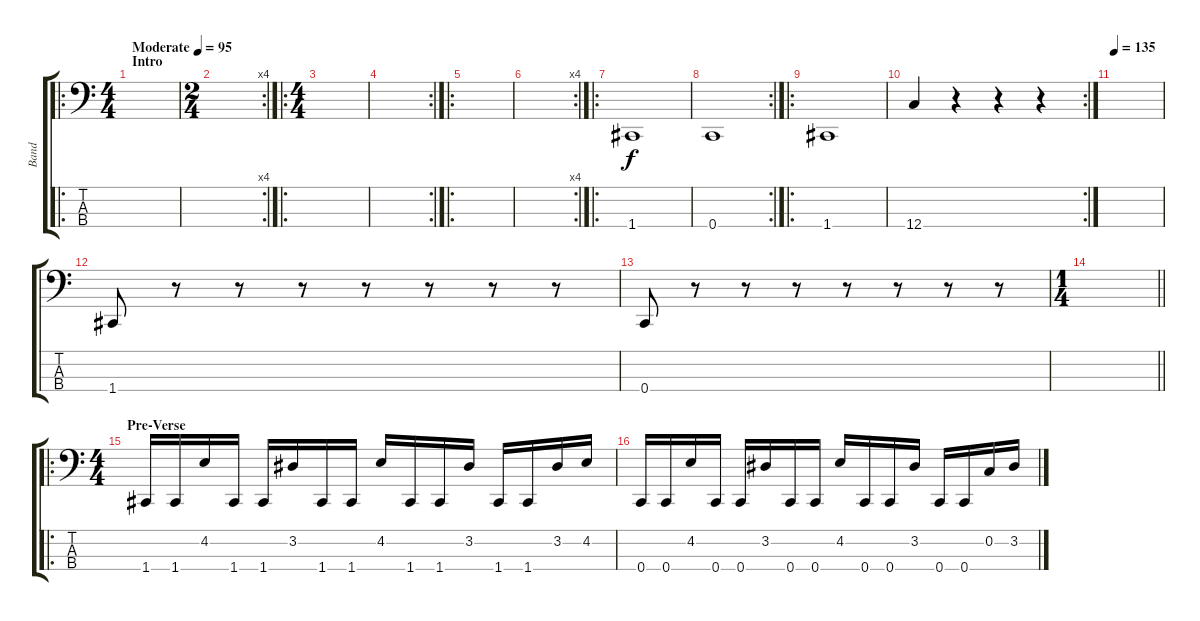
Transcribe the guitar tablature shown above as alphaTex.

\track ("Band" "Band") {instrument electricbasspick}
\staff {score tabs}
\tuning (F2 C2 G1 C1) {hide}
\ro
\ts (4 4)
\section ("" "Intro")
\tempo (95 "Moderate")
\clef f4
\ks c
|
\rc 4
\ts (2 4)
|
\ro
\ts (4 4)
|
\rc 2
|
\ro
|
\rc 4
|
\ro
1.4.1 |
\rc 2
0.4.1 |
\ro
1.4.1 |
\rc 2
12.4.4 r.4 r.4 r.4 |
\tempo 135
|
1.4.8 r.8 r.8 r.8 r.8 r.8 r.8 r.8 |
0.4.8 r.8 r.8 r.8 r.8 r.8 r.8 r.8 |
\ts (1 4)
\barLineRight lightlight
|
\ro
\ts (4 4)
\section ("" "Pre-Verse")
1.4.16 1.4.16 4.2.16 1.4.16 1.4.16 3.2.16 1.4.16 1.4.16 4.2.16 1.4.16 1.4.16 3.2.16 1.4.16 1.4.16 3.2.16 4.2.16 |
0.4.16 0.4.16 4.2.16 0.4.16 0.4.16 3.2.16 0.4.16 0.4.16 4.2.16 0.4.16 0.4.16 3.2.16 0.4.16 0.4.16 0.2.16 3.2.16
